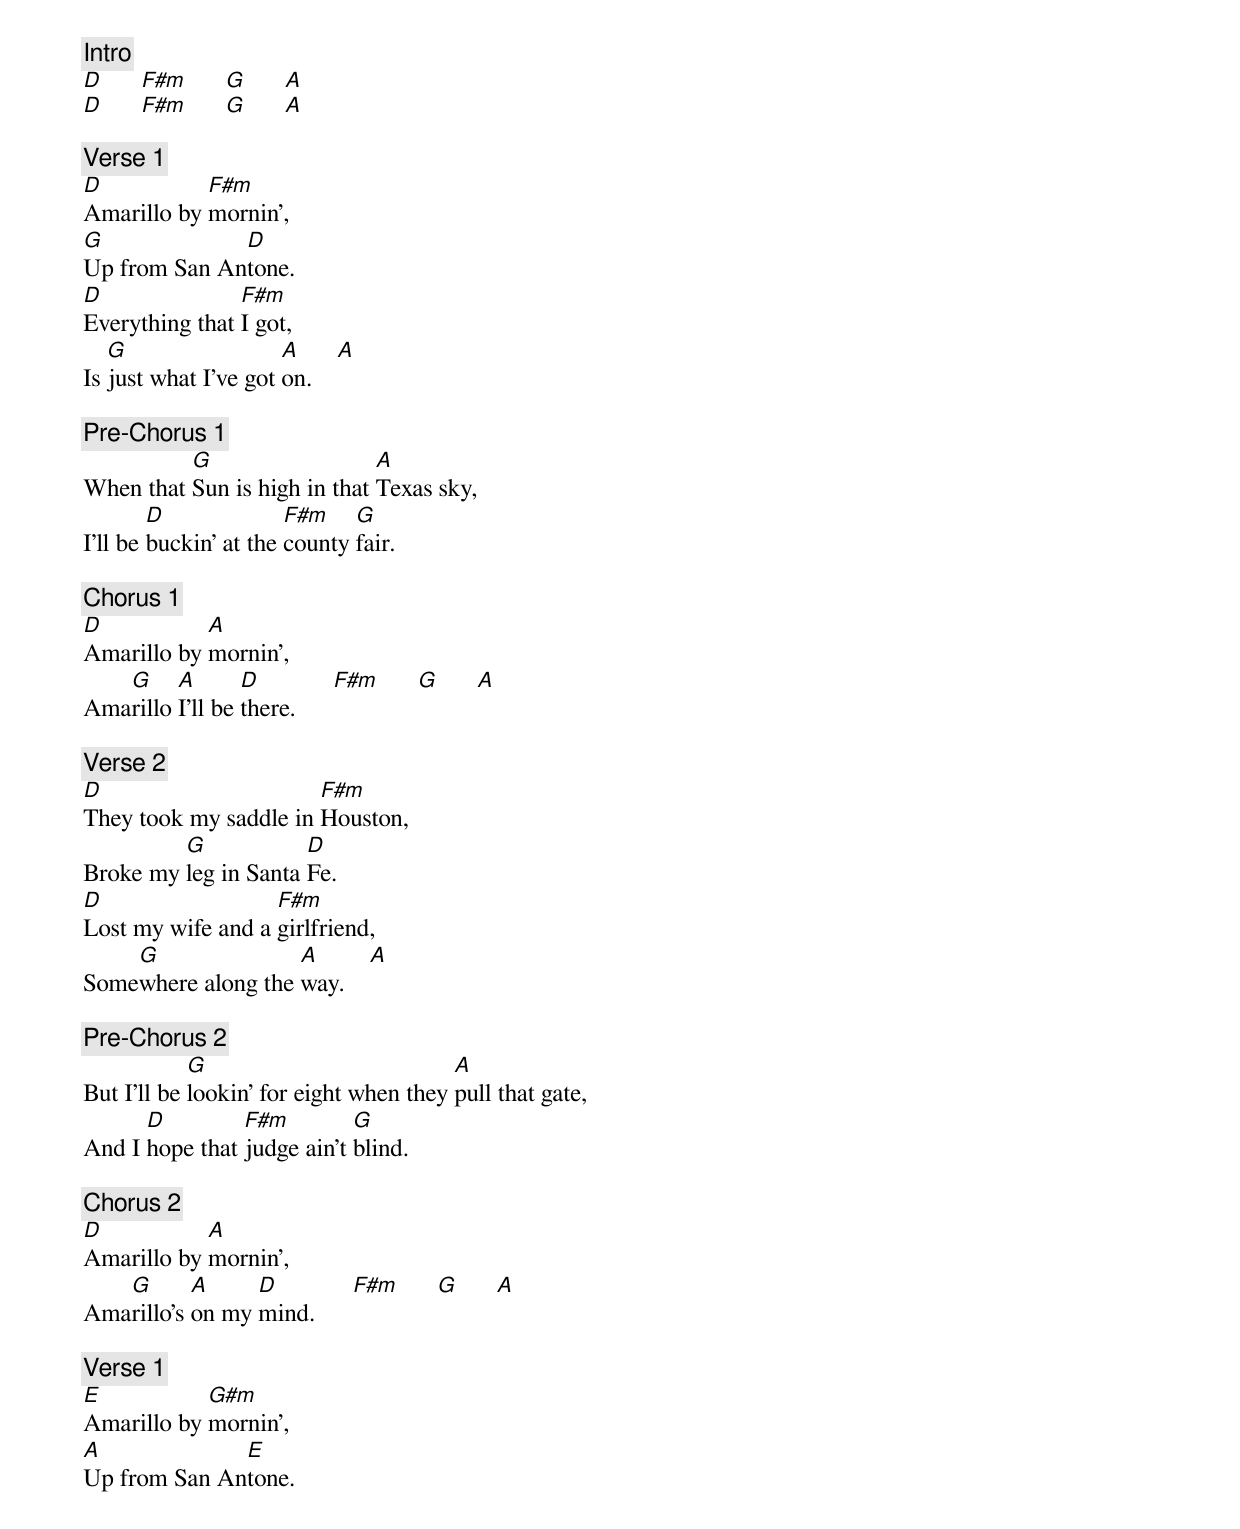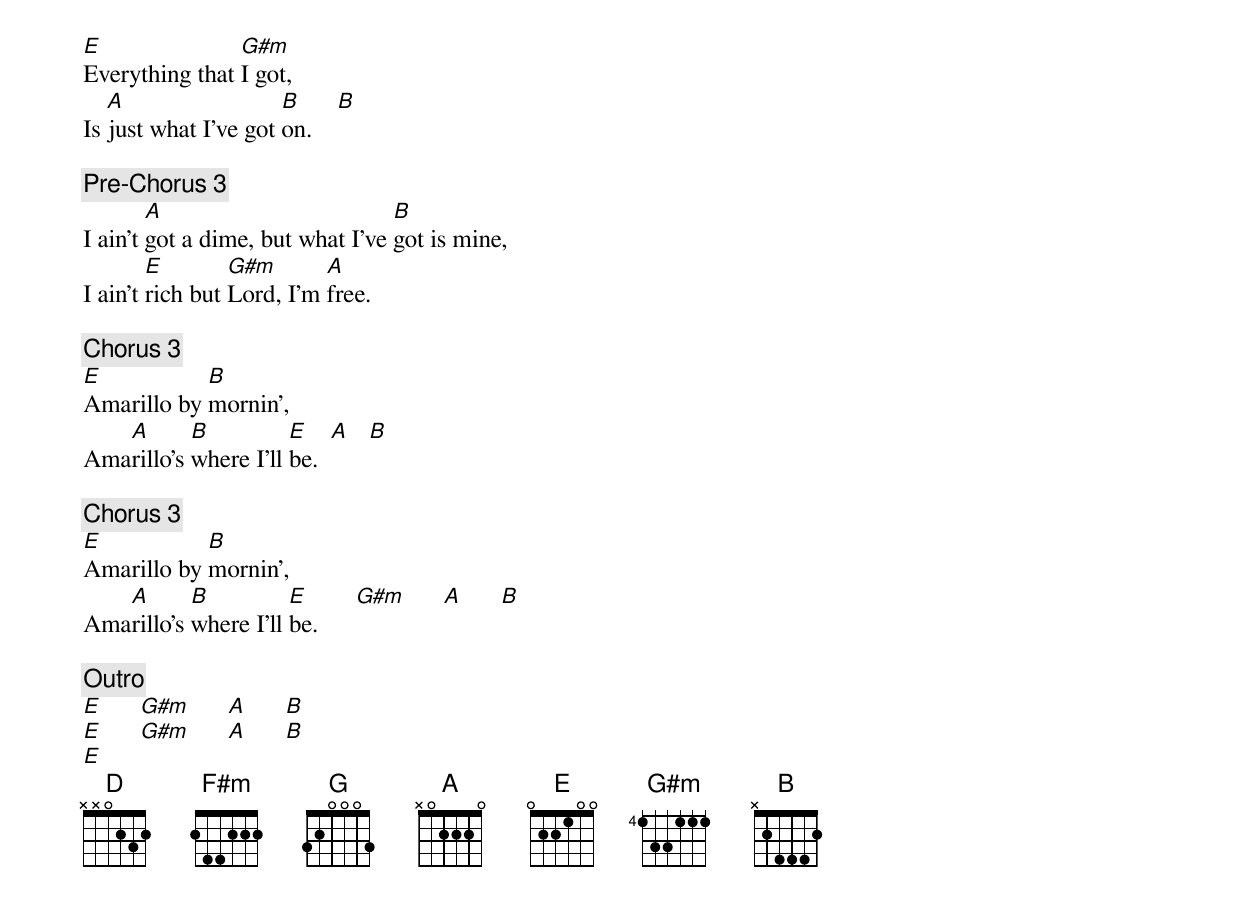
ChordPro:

{c: Intro}
[D]      [F#m]      [G]      [A]
[D]      [F#m]      [G]      [A]

{c: Verse 1}
[D]Amarillo by [F#m]mornin',
[G]Up from San An[D]tone.
[D]Everything that [F#m]I got,
Is [G]just what I've got [A]on.    [A]

{c: Pre-Chorus 1}
When that [G]Sun is high in that [A]Texas sky,
I'll be [D]buckin' at the [F#m]county [G]fair.

{c: Chorus 1}
[D]Amarillo by [A]mornin',
Ama[G]rillo [A]I'll be [D]there.      [F#m]      [G]      [A]

{c: Verse 2}
[D]They took my saddle in [F#m]Houston,
Broke my [G]leg in Santa [D]Fe.
[D]Lost my wife and a [F#m]girlfriend,
Some[G]where along the [A]way.    [A]

{c: Pre-Chorus 2}
But I'll be [G]lookin' for eight when they [A]pull that gate,
And I [D]hope that [F#m]judge ain't [G]blind.

{c: Chorus 2}
[D]Amarillo by [A]mornin',
Ama[G]rillo's [A]on my [D]mind.      [F#m]      [G]      [A]

{c: Verse 1}
[E]Amarillo by [G#m]mornin',
[A]Up from San An[E]tone.
[E]Everything that [G#m]I got,
Is [A]just what I've got [B]on.    [B]

{c: Pre-Chorus 3}
I ain't [A]got a dime, but what I've [B]got is mine,
I ain't [E]rich but [G#m]Lord, I'm [A]free.

{c: Chorus 3}
[E]Amarillo by [B]mornin',
Ama[A]rillo's [B]where I'll [E]be.  [A]   [B]

{c: Chorus 3}
[E]Amarillo by [B]mornin',
Ama[A]rillo's [B]where I'll [E]be.      [G#m]      [A]      [B]

{c: Outro}
[E]      [G#m]      [A]      [B]
[E]      [G#m]      [A]      [B]
[E]
